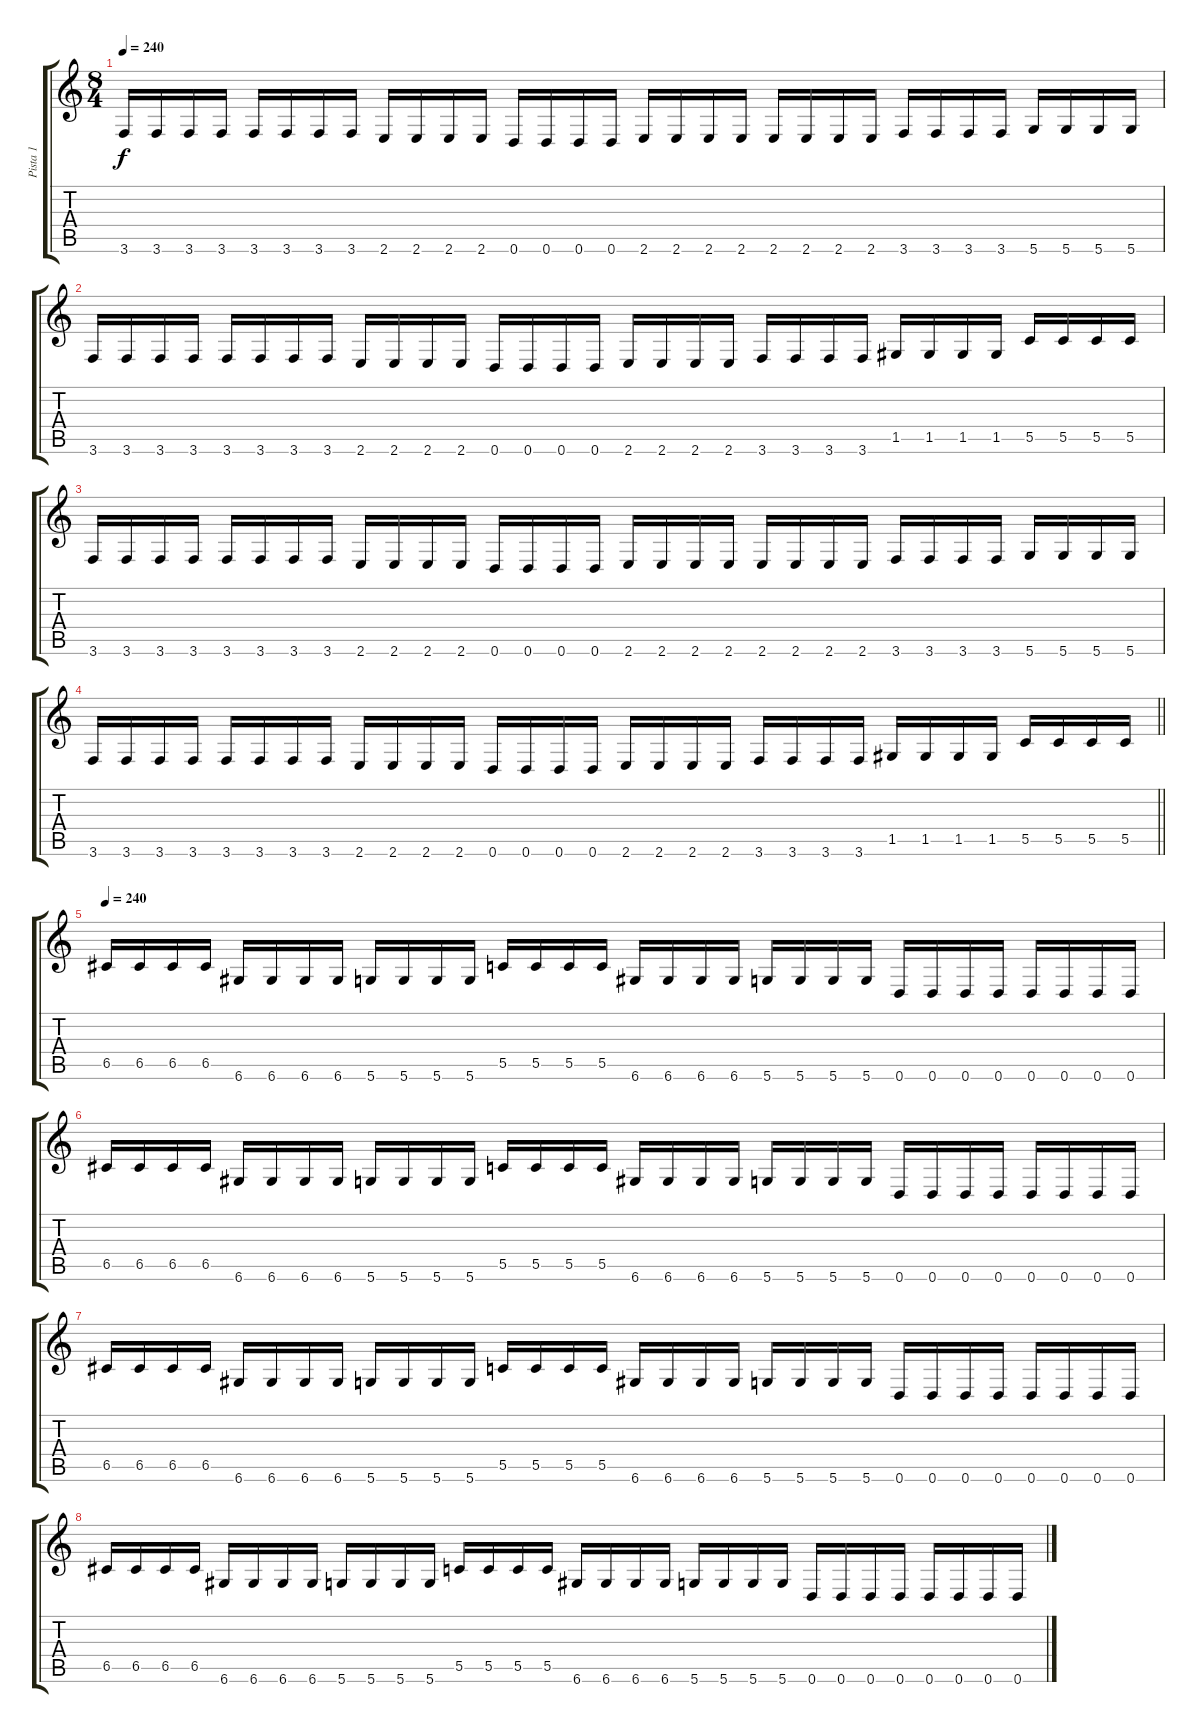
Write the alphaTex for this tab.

\track ("Pista 1" "Pista 1") {instrument distortionguitar}
\staff {score tabs}
\tuning (D4 A3 F3 C3 G2 D2) {hide}
\ts (8 4)
\tempo 240
\clef g2
\ks c
3.6.16{dy f} 3.6.16 3.6.16 3.6.16 3.6.16 3.6.16 3.6.16 3.6.16 2.6.16 2.6.16 2.6.16 2.6.16 0.6.16 0.6.16 0.6.16 0.6.16 2.6.16 2.6.16 2.6.16 2.6.16 2.6.16 2.6.16 2.6.16 2.6.16 3.6.16 3.6.16 3.6.16 3.6.16 5.6.16 5.6.16 5.6.16 5.6.16 |
3.6.16 3.6.16 3.6.16 3.6.16 3.6.16 3.6.16 3.6.16 3.6.16 2.6.16 2.6.16 2.6.16 2.6.16 0.6.16 0.6.16 0.6.16 0.6.16 2.6.16 2.6.16 2.6.16 2.6.16 3.6.16 3.6.16 3.6.16 3.6.16 1.5.16 1.5.16 1.5.16 1.5.16 5.5.16 5.5.16 5.5.16 5.5.16 |
3.6.16 3.6.16 3.6.16 3.6.16 3.6.16 3.6.16 3.6.16 3.6.16 2.6.16 2.6.16 2.6.16 2.6.16 0.6.16 0.6.16 0.6.16 0.6.16 2.6.16 2.6.16 2.6.16 2.6.16 2.6.16 2.6.16 2.6.16 2.6.16 3.6.16 3.6.16 3.6.16 3.6.16 5.6.16 5.6.16 5.6.16 5.6.16 |
\barLineRight lightlight
3.6.16 3.6.16 3.6.16 3.6.16 3.6.16 3.6.16 3.6.16 3.6.16 2.6.16 2.6.16 2.6.16 2.6.16 0.6.16 0.6.16 0.6.16 0.6.16 2.6.16 2.6.16 2.6.16 2.6.16 3.6.16 3.6.16 3.6.16 3.6.16 1.5.16 1.5.16 1.5.16 1.5.16 5.5.16 5.5.16 5.5.16 5.5.16 |
\tempo 240
6.5.16 6.5.16 6.5.16 6.5.16 6.6.16 6.6.16 6.6.16 6.6.16 5.6.16 5.6.16 5.6.16 5.6.16 5.5.16 5.5.16 5.5.16 5.5.16 6.6.16 6.6.16 6.6.16 6.6.16 5.6.16 5.6.16 5.6.16 5.6.16 0.6.16 0.6.16 0.6.16 0.6.16 0.6.16 0.6.16 0.6.16 0.6.16 |
6.5.16 6.5.16 6.5.16 6.5.16 6.6.16 6.6.16 6.6.16 6.6.16 5.6.16 5.6.16 5.6.16 5.6.16 5.5.16 5.5.16 5.5.16 5.5.16 6.6.16 6.6.16 6.6.16 6.6.16 5.6.16 5.6.16 5.6.16 5.6.16 0.6.16 0.6.16 0.6.16 0.6.16 0.6.16 0.6.16 0.6.16 0.6.16 |
6.5.16 6.5.16 6.5.16 6.5.16 6.6.16 6.6.16 6.6.16 6.6.16 5.6.16 5.6.16 5.6.16 5.6.16 5.5.16 5.5.16 5.5.16 5.5.16 6.6.16 6.6.16 6.6.16 6.6.16 5.6.16 5.6.16 5.6.16 5.6.16 0.6.16 0.6.16 0.6.16 0.6.16 0.6.16 0.6.16 0.6.16 0.6.16 |
6.5.16 6.5.16 6.5.16 6.5.16 6.6.16 6.6.16 6.6.16 6.6.16 5.6.16 5.6.16 5.6.16 5.6.16 5.5.16 5.5.16 5.5.16 5.5.16 6.6.16 6.6.16 6.6.16 6.6.16 5.6.16 5.6.16 5.6.16 5.6.16 0.6.16 0.6.16 0.6.16 0.6.16 0.6.16 0.6.16 0.6.16 0.6.16
